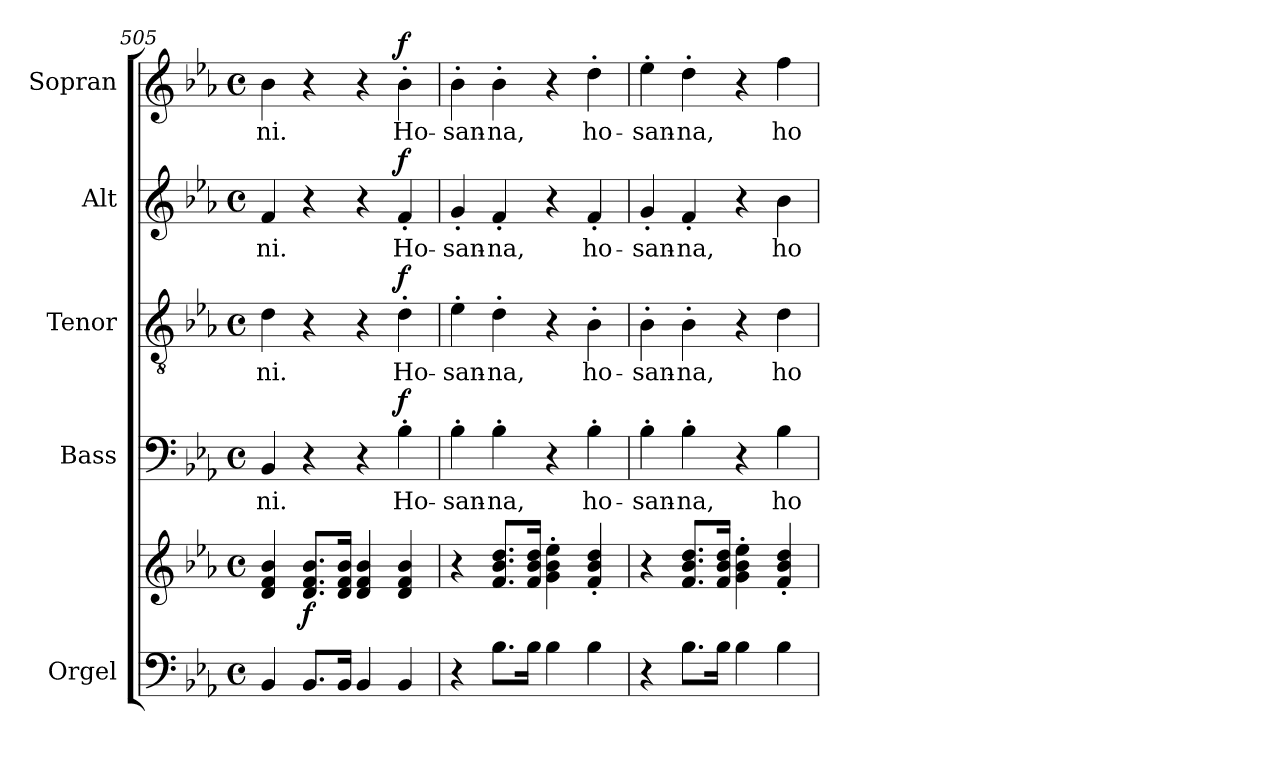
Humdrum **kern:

**kern	**kern	**dynam	**kern	**text	**dynam	**kern	**text	**dynam	**kern	**text	**dynam	**kern	**text	**dynam
*part5	*part5	*part5	*part4	*part4	*part4	*part3	*part3	*part3	*part2	*part2	*part2	*part1	*part1	*part1
*staff6	*staff5	*staff5/6	*staff4	*staff4	*staff4	*staff3	*staff3	*staff3	*staff2	*staff2	*staff2	*staff1	*staff1	*staff1
*I"Orgel	*	*	*I"Bass	*	*	*I"Tenor	*	*	*I"Alt	*	*	*I"Sopran	*	*
*I'Org.	*	*	*I'B.	*	*	*I'T.	*	*	*I'A.	*	*	*I'S.	*	*
*clefF4	*clefG2	*	*clefF4	*	*	*clefGv2	*	*	*clefG2	*	*	*clefG2	*	*
*k[b-e-a-]	*k[b-e-a-]	*	*k[b-e-a-]	*	*	*k[b-e-a-]	*	*	*k[b-e-a-]	*	*	*k[b-e-a-]	*	*
*E-:	*E-:	*	*E-:	*	*	*E-:	*	*	*E-:	*	*	*E-:	*	*
*M4/4	*M4/4	*	*M4/4	*	*	*M4/4	*	*	*M4/4	*	*	*M4/4	*	*
*met(c)	*met(c)	*	*met(c)	*	*	*met(c)	*	*	*met(c)	*	*	*met(c)	*	*
=505	=505	=505	=505	=505	=505	=505	=505	=505	=505	=505	=505	=505	=505	=505
!	!	!	!	!LO:LY:b	!	!	!LO:LY:b	!	!	!LO:LY:b	!	!	!LO:LY:b	!
4BB-/	4d/ 4f/ 4b-/	.	4BB-/	-ni.	.	4d\	-ni.	.	4f/	-ni.	.	4b-\	-ni.	.
!	!	!LO:DY:b	!	!	!	!	!	!	!	!	!	!	!	!
8.BB-/L	8.d/ 8.f/ 8.b-/L	f	4r	.	.	4r	.	.	4r	.	.	4r	.	.
16BB-/Jk	16d/ 16f/ 16b-/Jk	.	.	.	.	.	.	.	.	.	.	.	.	.
4BB-/	4d/ 4f/ 4b-/	.	4r	.	.	4r	.	.	4r	.	.	4r	.	.
!	!	!	!	!LO:LY:b	!LO:DY:a	!	!LO:LY:b	!LO:DY:a	!	!LO:LY:b	!LO:DY:a	!	!LO:LY:b	!LO:DY:a
4BB-/	4d/ 4f/ 4b-/	.	4B-'>\	Ho-	f	4d'>\	Ho-	f	4f'</	Ho-	f	4b-'>\	Ho-	f
=506	=506	=506	=506	=506	=506	=506	=506	=506	=506	=506	=506	=506	=506	=506
!	!	!	!	!LO:LY:b	!	!	!LO:LY:b	!	!	!LO:LY:b	!	!	!LO:LY:b	!
4r	4r	.	4B-'>\	-san-	.	4e-'>\	-san-	.	4g'</	-san-	.	4b-'>\	-san-	.
!	!	!	!	!LO:LY:b	!	!	!LO:LY:b	!	!	!LO:LY:b	!	!	!LO:LY:b	!
8.B-\L	8.f/ 8.b-/ 8.dd/L	.	4B-'>\	-na,	.	4d'>\	-na,	.	4f'</	-na,	.	4b-'>\	-na,	.
16B-\Jk	16f/ 16b-/ 16dd/Jk	.	.	.	.	.	.	.	.	.	.	.	.	.
4B-\	4g\'> 4b-\'> 4ee-\'>	.	4r	.	.	4r	.	.	4r	.	.	4r	.	.
!	!	!	!	!LO:LY:b	!	!	!LO:LY:b	!	!	!LO:LY:b	!	!	!LO:LY:b	!
4B-\	4f/'< 4b-/'< 4dd/'<	.	4B-'>\	ho-	.	4B-'>\	ho-	.	4f'</	ho-	.	4dd'>\	ho-	.
=507	=507	=507	=507	=507	=507	=507	=507	=507	=507	=507	=507	=507	=507	=507
!	!	!	!	!LO:LY:b	!	!	!LO:LY:b	!	!	!LO:LY:b	!	!	!LO:LY:b	!
4r	4r	.	4B-'>\	-san-	.	4B-'>\	-san-	.	4g'</	-san-	.	4ee-'>\	-san-	.
!	!	!	!	!LO:LY:b	!	!	!LO:LY:b	!	!	!LO:LY:b	!	!	!LO:LY:b	!
8.B-\L	8.f/ 8.b-/ 8.dd/L	.	4B-'>\	-na,	.	4B-'>\	-na,	.	4f'</	-na,	.	4dd'>\	-na,	.
16B-\Jk	16f/ 16b-/ 16dd/Jk	.	.	.	.	.	.	.	.	.	.	.	.	.
4B-\	4g\'> 4b-\'> 4ee-\'>	.	4r	.	.	4r	.	.	4r	.	.	4r	.	.
!	!	!	!	!LO:LY:b	!	!	!LO:LY:b	!	!	!LO:LY:b	!	!	!LO:LY:b	!
4B-\	4f/'< 4b-/'< 4dd/'<	.	4B-\	ho-	.	4d\	ho-	.	4b-\	ho-	.	4ff\	ho-	.
=	=	=	=	=	=	=	=	=	=	=	=	=	=	=
*-	*-	*-	*-	*-	*-	*-	*-	*-	*-	*-	*-	*-	*-	*-
